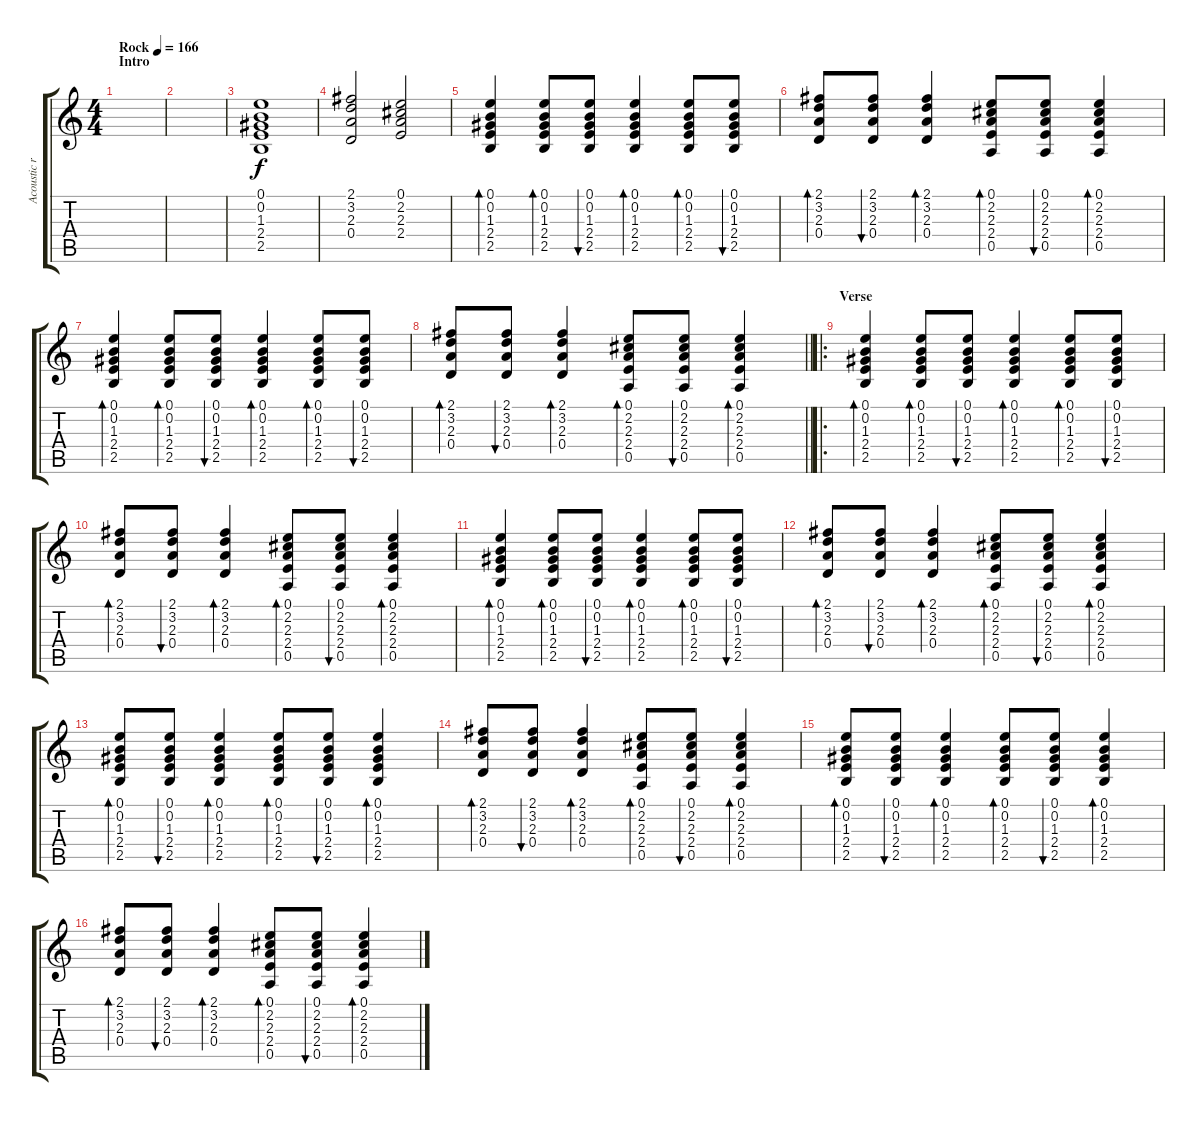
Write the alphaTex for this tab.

\track ("Acoustic rhythm" "Acoustic r") {instrument acousticguitarsteel}
\staff {score tabs}
\tuning (E4 B3 G3 D3 A2 E2) {hide}
\ts (4 4)
\section ("" "Intro")
\tempo (166 "Rock")
\clef g2
\ks c
|
|
(0.1 0.2 1.3 2.4 2.5).1 |
(2.1 3.2 2.3 0.4).2 (0.1 2.2 2.3 2.4).2 |
(0.1 0.2 1.3 2.4 2.5).4{bd 120} (0.1 0.2 1.3 2.4 2.5).8{bd 60} (0.1 0.2 1.3 2.4 2.5).8{bu 60} (0.1 0.2 1.3 2.4 2.5).4{bd 120} (0.1 0.2 1.3 2.4 2.5).8{bd 60} (0.1 0.2 1.3 2.4 2.5).8{bu 60} |
(2.1 3.2 2.3 0.4).8{bd 120} (2.1 3.2 2.3 0.4).8{bu 60} (2.1 3.2 2.3 0.4).4{bd 120} (0.1 2.2 2.3 2.4 0.5).8{bd 120} (0.1 2.2 2.3 2.4 0.5).8{bu 60} (0.1 2.2 2.3 2.4 0.5).4{bd 120} |
(0.1 0.2 1.3 2.4 2.5).4{bd 120} (0.1 0.2 1.3 2.4 2.5).8{bd 60} (0.1 0.2 1.3 2.4 2.5).8{bu 60} (0.1 0.2 1.3 2.4 2.5).4{bd 120} (0.1 0.2 1.3 2.4 2.5).8{bd 60} (0.1 0.2 1.3 2.4 2.5).8{bu 60} |
\barLineRight lightlight
(2.1 3.2 2.3 0.4).8{bd 120} (2.1 3.2 2.3 0.4).8{bu 60} (2.1 3.2 2.3 0.4).4{bd 120} (0.1 2.2 2.3 2.4 0.5).8{bd 120} (0.1 2.2 2.3 2.4 0.5).8{bu 60} (0.1 2.2 2.3 2.4 0.5).4{bd 120} |
\ro
\section ("" "Verse")
(0.1 0.2 1.3 2.4 2.5).4{bd 120} (0.1 0.2 1.3 2.4 2.5).8{bd 60} (0.1 0.2 1.3 2.4 2.5).8{bu 60} (0.1 0.2 1.3 2.4 2.5).4{bd 120} (0.1 0.2 1.3 2.4 2.5).8{bd 60} (0.1 0.2 1.3 2.4 2.5).8{bu 60} |
(2.1 3.2 2.3 0.4).8{bd 120} (2.1 3.2 2.3 0.4).8{bu 60} (2.1 3.2 2.3 0.4).4{bd 120} (0.1 2.2 2.3 2.4 0.5).8{bd 120} (0.1 2.2 2.3 2.4 0.5).8{bu 60} (0.1 2.2 2.3 2.4 0.5).4{bd 120} |
(0.1 0.2 1.3 2.4 2.5).4{bd 120} (0.1 0.2 1.3 2.4 2.5).8{bd 60} (0.1 0.2 1.3 2.4 2.5).8{bu 60} (0.1 0.2 1.3 2.4 2.5).4{bd 120} (0.1 0.2 1.3 2.4 2.5).8{bd 60} (0.1 0.2 1.3 2.4 2.5).8{bu 60} |
(2.1 3.2 2.3 0.4).8{bd 120} (2.1 3.2 2.3 0.4).8{bu 60} (2.1 3.2 2.3 0.4).4{bd 120} (0.1 2.2 2.3 2.4 0.5).8{bd 120} (0.1 2.2 2.3 2.4 0.5).8{bu 60} (0.1 2.2 2.3 2.4 0.5).4{bd 120} |
(0.1 0.2 1.3 2.4 2.5).8{bd 120} (0.1 0.2 1.3 2.4 2.5).8{bu 60} (0.1 0.2 1.3 2.4 2.5).4{bd 120} (0.1 0.2 1.3 2.4 2.5).8{bd 120} (0.1 0.2 1.3 2.4 2.5).8{bu 60} (0.1 0.2 1.3 2.4 2.5).4{bd 120} |
(2.1 3.2 2.3 0.4).8{bd 120} (2.1 3.2 2.3 0.4).8{bu 60} (2.1 3.2 2.3 0.4).4{bd 120} (0.1 2.2 2.3 2.4 0.5).8{bd 120} (0.1 2.2 2.3 2.4 0.5).8{bu 60} (0.1 2.2 2.3 2.4 0.5).4{bd 120} |
(0.1 0.2 1.3 2.4 2.5).8{bd 120} (0.1 0.2 1.3 2.4 2.5).8{bu 60} (0.1 0.2 1.3 2.4 2.5).4{bd 120} (0.1 0.2 1.3 2.4 2.5).8{bd 120} (0.1 0.2 1.3 2.4 2.5).8{bu 60} (0.1 0.2 1.3 2.4 2.5).4{bd 120} |
(2.1 3.2 2.3 0.4).8{bd 120} (2.1 3.2 2.3 0.4).8{bu 60} (2.1 3.2 2.3 0.4).4{bd 120} (0.1 2.2 2.3 2.4 0.5).8{bd 120} (0.1 2.2 2.3 2.4 0.5).8{bu 60} (0.1 2.2 2.3 2.4 0.5).4{bd 120}
